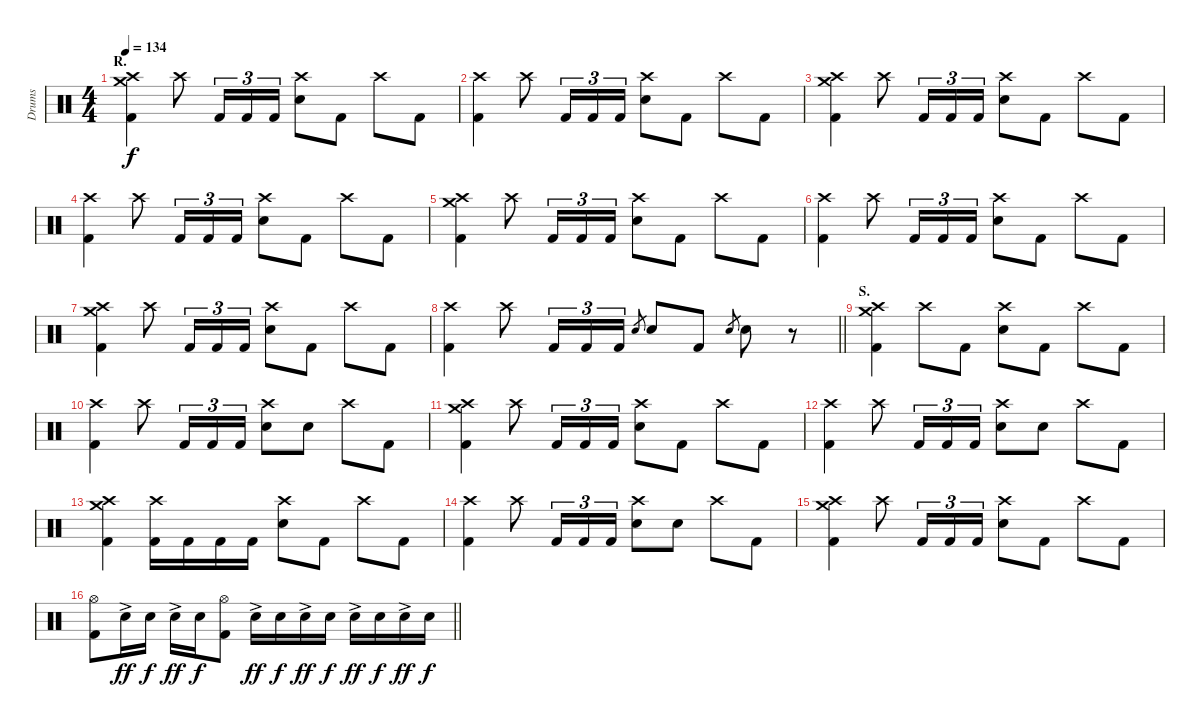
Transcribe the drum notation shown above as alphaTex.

\track ("Drums" "Drums") {instrument percussion}
\staff {score}
\articulation defaults
\ts (4 4)
\section ("" "R.")
\tempo 134
\clef neutral
\ks c
("Crash medium (hit)" "Crash high (hit)" "Kick (hit) 2").4{dy f} "Crash high (hit)".8 "Kick (hit) 2".16{tu (3 2)} "Kick (hit) 2".16{tu (3 2)} "Kick (hit) 2".16{tu (3 2)} ("Crash high (hit)" "Electric Snare (hit)").8 "Kick (hit) 2".8 "Crash high (hit)".8 "Kick (hit) 2".8 |
("Crash high (hit)" "Kick (hit) 2").4 "Crash high (hit)".8 "Kick (hit) 2".16{tu (3 2)} "Kick (hit) 2".16{tu (3 2)} "Kick (hit) 2".16{tu (3 2)} ("Crash high (hit)" "Electric Snare (hit)").8 "Kick (hit) 2".8 "Crash high (hit)".8 "Kick (hit) 2".8 |
("Crash medium (hit)" "Crash high (hit)" "Kick (hit) 2").4 "Crash high (hit)".8 "Kick (hit) 2".16{tu (3 2)} "Kick (hit) 2".16{tu (3 2)} "Kick (hit) 2".16{tu (3 2)} ("Crash high (hit)" "Electric Snare (hit)").8 "Kick (hit) 2".8 "Crash high (hit)".8 "Kick (hit) 2".8 |
("Crash high (hit)" "Kick (hit) 2").4 "Crash high (hit)".8 "Kick (hit) 2".16{tu (3 2)} "Kick (hit) 2".16{tu (3 2)} "Kick (hit) 2".16{tu (3 2)} ("Crash high (hit)" "Electric Snare (hit)").8 "Kick (hit) 2".8 "Crash high (hit)".8 "Kick (hit) 2".8 |
("Crash medium (hit)" "Crash high (hit)" "Kick (hit) 2").4 "Crash high (hit)".8 "Kick (hit) 2".16{tu (3 2)} "Kick (hit) 2".16{tu (3 2)} "Kick (hit) 2".16{tu (3 2)} ("Crash high (hit)" "Electric Snare (hit)").8 "Kick (hit) 2".8 "Crash high (hit)".8 "Kick (hit) 2".8 |
("Crash high (hit)" "Kick (hit) 2").4 "Crash high (hit)".8 "Kick (hit) 2".16{tu (3 2)} "Kick (hit) 2".16{tu (3 2)} "Kick (hit) 2".16{tu (3 2)} ("Crash high (hit)" "Electric Snare (hit)").8 "Kick (hit) 2".8 "Crash high (hit)".8 "Kick (hit) 2".8 |
("Crash medium (hit)" "Crash high (hit)" "Kick (hit) 2").4 "Crash high (hit)".8 "Kick (hit) 2".16{tu (3 2)} "Kick (hit) 2".16{tu (3 2)} "Kick (hit) 2".16{tu (3 2)} ("Crash high (hit)" "Electric Snare (hit)").8 "Kick (hit) 2".8 "Crash high (hit)".8 "Kick (hit) 2".8 |
\barLineRight lightlight
("Crash high (hit)" "Kick (hit) 2").4 "Crash high (hit)".8 "Kick (hit) 2".16{tu (3 2)} "Kick (hit) 2".16{tu (3 2)} "Kick (hit) 2".16{tu (3 2)} "Electric Snare (hit)".8{gr} "Electric Snare (hit)".8 "Kick (hit) 2".8 "Electric Snare (hit)".8{gr} "Electric Snare (hit)".8 r.8 |
\section ("" "S.")
("Crash medium (hit)" "Crash high (hit)" "Kick (hit) 2").4 "Crash high (hit)".8 "Kick (hit) 2".8 ("Crash high (hit)" "Electric Snare (hit)").8 "Kick (hit) 2".8 "Crash high (hit)".8 "Kick (hit) 2".8 |
("Crash high (hit)" "Kick (hit) 2").4 "Crash high (hit)".8 "Kick (hit) 2".16{tu (3 2)} "Kick (hit) 2".16{tu (3 2)} "Kick (hit) 2".16{tu (3 2)} ("Crash high (hit)" "Electric Snare (hit)").8 "Electric Snare (hit)".8 "Crash high (hit)".8 "Kick (hit) 2".8 |
("Crash medium (hit)" "Crash high (hit)" "Kick (hit) 2").4 "Crash high (hit)".8 "Kick (hit) 2".16{tu (3 2)} "Kick (hit) 2".16{tu (3 2)} "Kick (hit) 2".16{tu (3 2)} ("Crash high (hit)" "Electric Snare (hit)").8 "Kick (hit) 2".8 "Crash high (hit)".8 "Kick (hit) 2".8 |
("Crash high (hit)" "Kick (hit) 2").4 "Crash high (hit)".8 "Kick (hit) 2".16{tu (3 2)} "Kick (hit) 2".16{tu (3 2)} "Kick (hit) 2".16{tu (3 2)} ("Crash high (hit)" "Electric Snare (hit)").8 "Electric Snare (hit)".8 "Crash high (hit)".8 "Kick (hit) 2".8 |
("Crash medium (hit)" "Crash high (hit)" "Kick (hit) 2").4 ("Crash high (hit)" "Kick (hit) 2").16 "Kick (hit) 2".16 "Kick (hit) 2".16 "Kick (hit) 2".16 ("Crash high (hit)" "Electric Snare (hit)").8 "Kick (hit) 2".8 "Crash high (hit)".8 "Kick (hit) 2".8 |
("Crash high (hit)" "Kick (hit) 2").4 "Crash high (hit)".8 "Kick (hit) 2".16{tu (3 2)} "Kick (hit) 2".16{tu (3 2)} "Kick (hit) 2".16{tu (3 2)} ("Crash high (hit)" "Electric Snare (hit)").8 "Electric Snare (hit)".8 "Crash high (hit)".8 "Kick (hit) 2".8 |
("Crash medium (hit)" "Crash high (hit)" "Kick (hit) 2").4 "Crash high (hit)".8 "Kick (hit) 2".16{tu (3 2)} "Kick (hit) 2".16{tu (3 2)} "Kick (hit) 2".16{tu (3 2)} ("Crash high (hit)" "Electric Snare (hit)").8 "Kick (hit) 2".8 "Crash high (hit)".8 "Kick (hit) 2".8 |
\barLineRight lightlight
("Hi-Hat (open)" "Kick (hit) 2").8 "Electric Snare (hit)"{ac}.16{dy ff} "Electric Snare (hit)".16{dy f} "Electric Snare (hit)"{ac}.16{dy ff} "Electric Snare (hit)".16{dy f} ("Hi-Hat (open)" "Kick (hit) 2").8 "Electric Snare (hit)"{ac}.16{dy ff} "Electric Snare (hit)".16{dy f} "Electric Snare (hit)"{ac}.16{dy ff} "Electric Snare (hit)".16{dy f} "Electric Snare (hit)"{ac}.16{dy ff} "Electric Snare (hit)".16{dy f} "Electric Snare (hit)"{ac}.16{dy ff} "Electric Snare (hit)".16{dy f}
